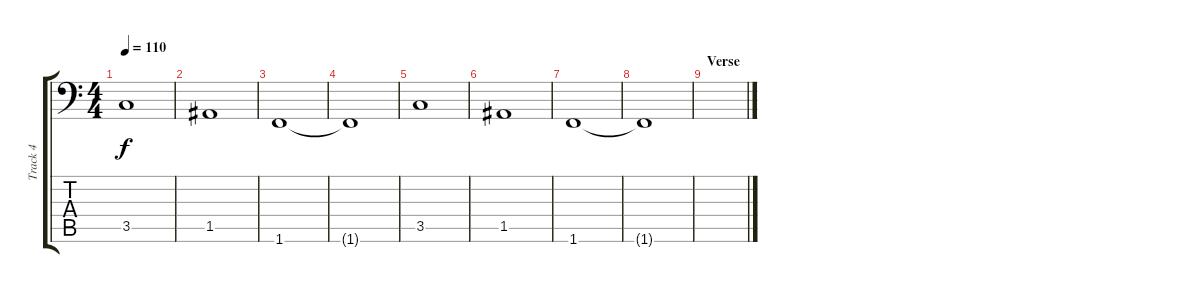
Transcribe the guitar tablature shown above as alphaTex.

\track ("Track 4" "Track 4") {instrument fretlessbass}
\staff {score tabs}
\tuning (E3 B2 G2 D2 A1 E1) {hide}
\ts (4 4)
\tempo 110
\clef f4
\ks c
3.5.1{dy f} |
1.5.1 |
1.6.1 |
1.6{t}.1 |
3.5.1 |
1.5.1 |
1.6.1 |
1.6{t}.1 |
\section ("" "Verse")
